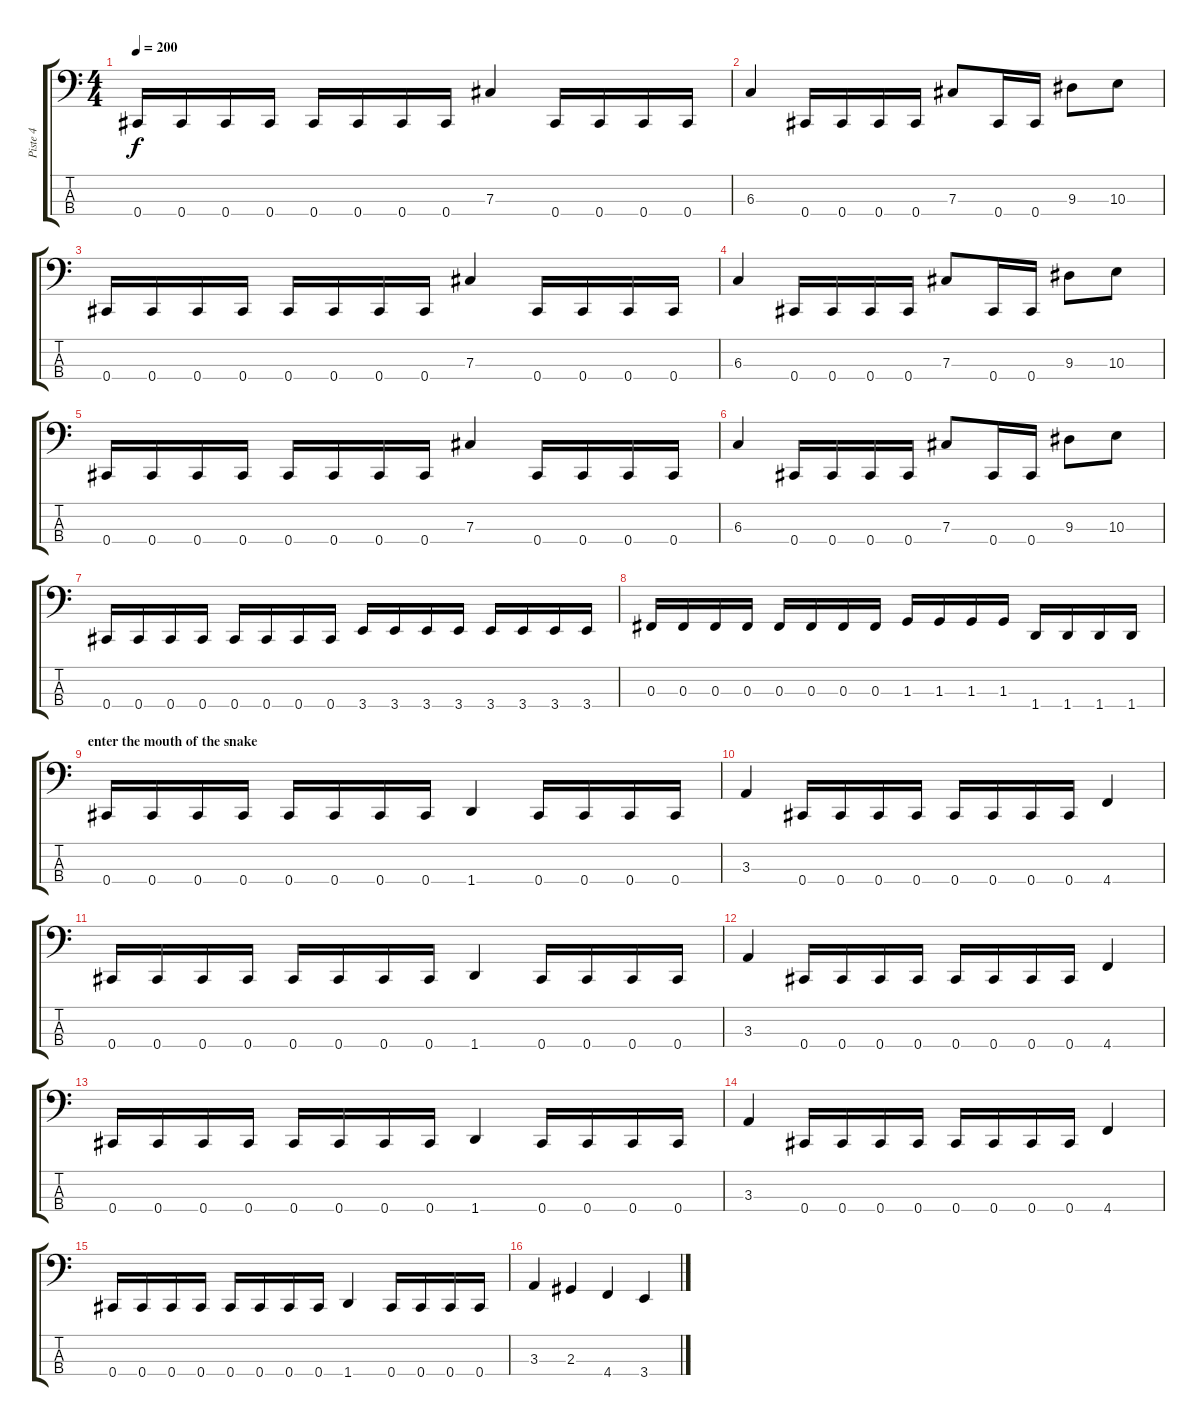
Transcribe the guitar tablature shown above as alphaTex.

\track ("Piste 4" "Piste 4") {instrument electricbassfinger}
\staff {score tabs}
\tuning (E2 B1 Gb1 Db1) {hide}
\ts (4 4)
\tempo 200
\clef f4
\ks c
0.4.16{dy f} 0.4.16 0.4.16 0.4.16 0.4.16 0.4.16 0.4.16 0.4.16 7.3.4 0.4.16 0.4.16 0.4.16 0.4.16 |
6.3.4 0.4.16 0.4.16 0.4.16 0.4.16 7.3.8 0.4.16 0.4.16 9.3.8 10.3.8 |
0.4.16 0.4.16 0.4.16 0.4.16 0.4.16 0.4.16 0.4.16 0.4.16 7.3.4 0.4.16 0.4.16 0.4.16 0.4.16 |
6.3.4 0.4.16 0.4.16 0.4.16 0.4.16 7.3.8 0.4.16 0.4.16 9.3.8 10.3.8 |
0.4.16 0.4.16 0.4.16 0.4.16 0.4.16 0.4.16 0.4.16 0.4.16 7.3.4 0.4.16 0.4.16 0.4.16 0.4.16 |
6.3.4 0.4.16 0.4.16 0.4.16 0.4.16 7.3.8 0.4.16 0.4.16 9.3.8 10.3.8 |
0.4.16 0.4.16 0.4.16 0.4.16 0.4.16 0.4.16 0.4.16 0.4.16 3.4.16 3.4.16 3.4.16 3.4.16 3.4.16 3.4.16 3.4.16 3.4.16 |
0.3.16 0.3.16 0.3.16 0.3.16 0.3.16 0.3.16 0.3.16 0.3.16 1.3.16 1.3.16 1.3.16 1.3.16 1.4.16 1.4.16 1.4.16 1.4.16 |
\section ("" "enter the mouth of the snake")
0.4.16 0.4.16 0.4.16 0.4.16 0.4.16 0.4.16 0.4.16 0.4.16 1.4.4 0.4.16 0.4.16 0.4.16 0.4.16 |
3.3.4 0.4.16 0.4.16 0.4.16 0.4.16 0.4.16 0.4.16 0.4.16 0.4.16 4.4.4 |
0.4.16 0.4.16 0.4.16 0.4.16 0.4.16 0.4.16 0.4.16 0.4.16 1.4.4 0.4.16 0.4.16 0.4.16 0.4.16 |
3.3.4 0.4.16 0.4.16 0.4.16 0.4.16 0.4.16 0.4.16 0.4.16 0.4.16 4.4.4 |
0.4.16 0.4.16 0.4.16 0.4.16 0.4.16 0.4.16 0.4.16 0.4.16 1.4.4 0.4.16 0.4.16 0.4.16 0.4.16 |
3.3.4 0.4.16 0.4.16 0.4.16 0.4.16 0.4.16 0.4.16 0.4.16 0.4.16 4.4.4 |
0.4.16 0.4.16 0.4.16 0.4.16 0.4.16 0.4.16 0.4.16 0.4.16 1.4.4 0.4.16 0.4.16 0.4.16 0.4.16 |
3.3.4 2.3.4 4.4.4 3.4.4
